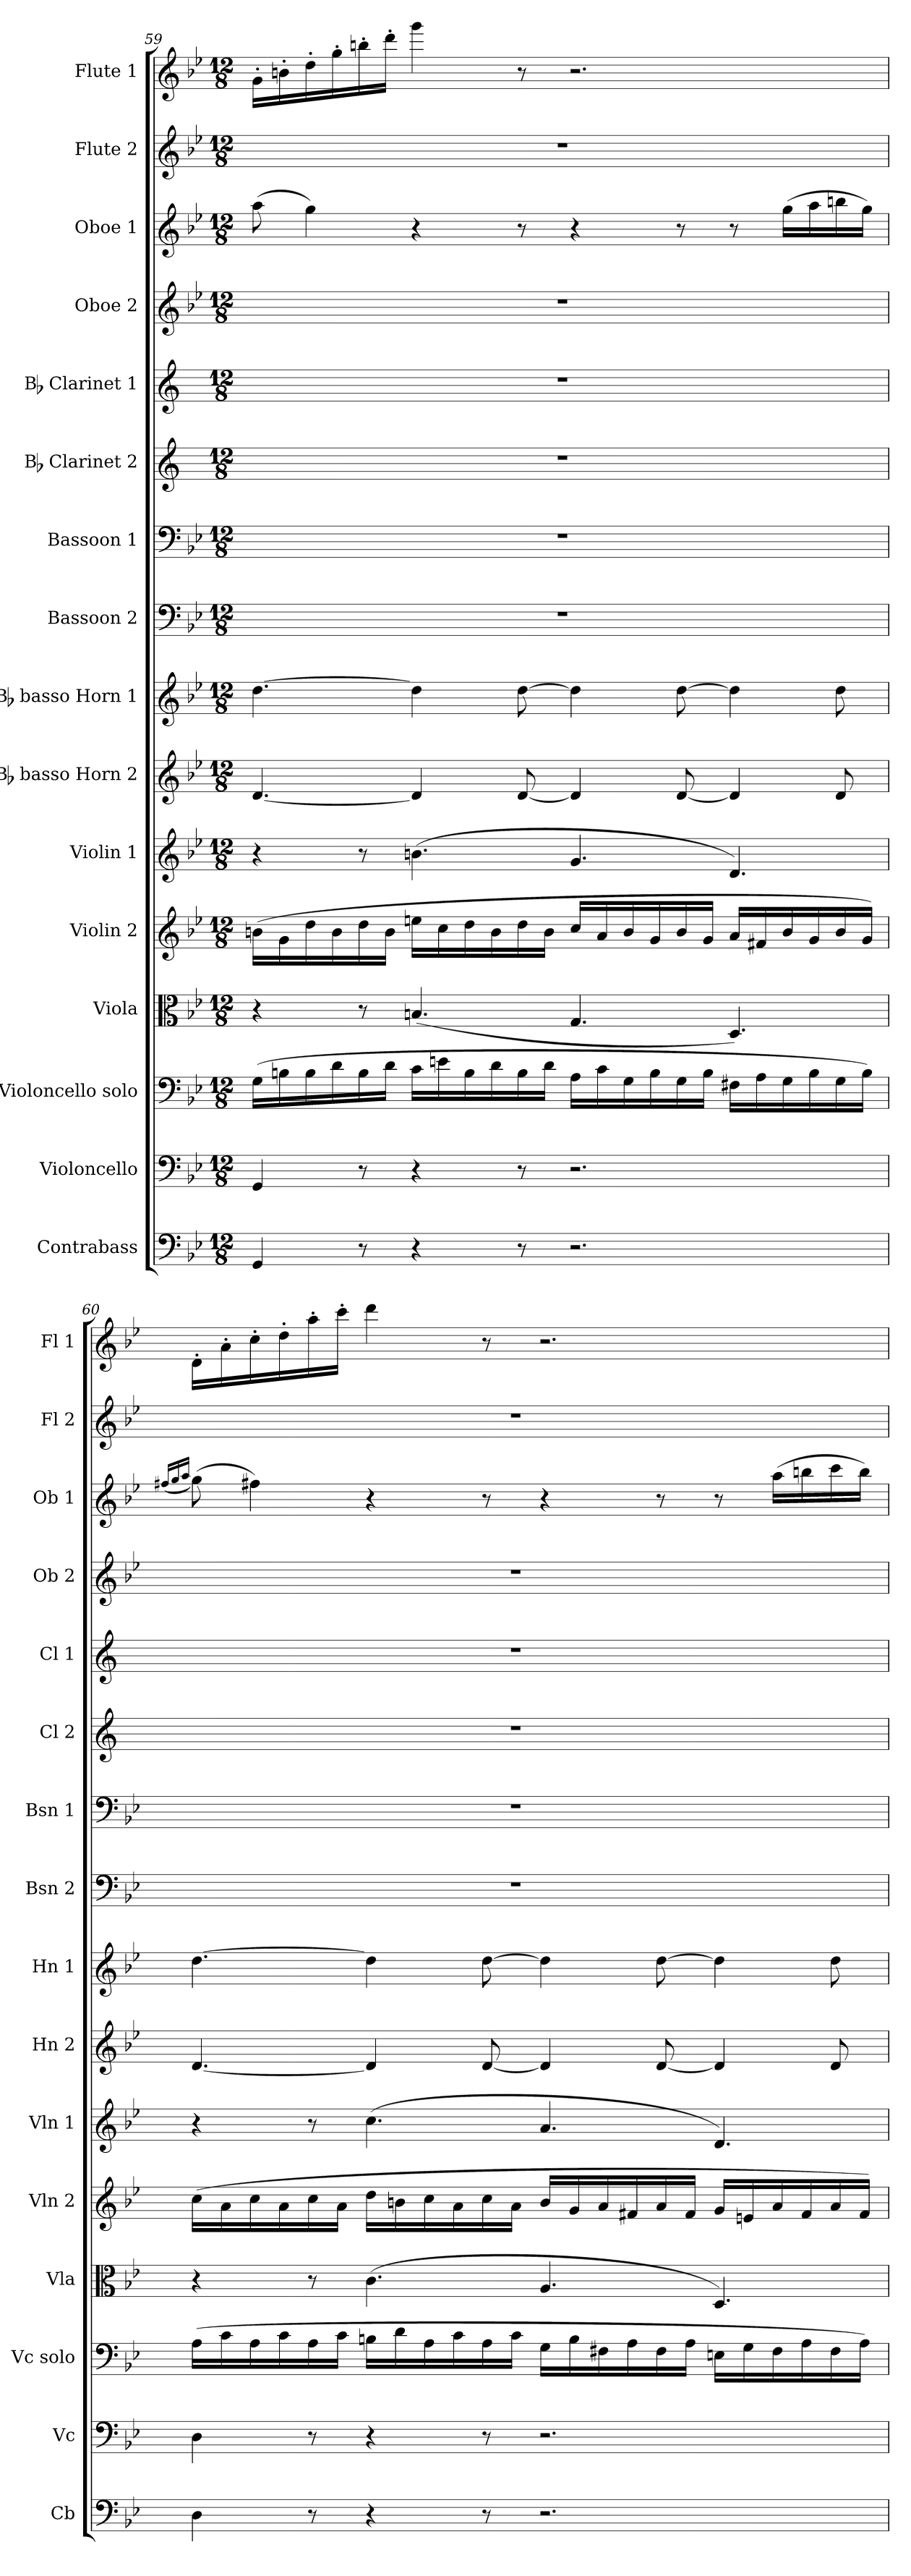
**kern	**kern	**kern	**kern	**kern	**kern	**kern	**kern	**kern	**kern	**kern	**kern	**kern	**kern	**kern	**kern
*part16	*part15	*part14	*part13	*part12	*part11	*part10	*part9	*part8	*part7	*part6	*part5	*part4	*part3	*part2	*part1
*staff16	*staff15	*staff14	*staff13	*staff12	*staff11	*staff10	*staff9	*staff8	*staff7	*staff6	*staff5	*staff4	*staff3	*staff2	*staff1
*I"Contrabass	*I"Violoncello	*I"Violoncello solo	*I"Viola	*I"Violin 2	*I"Violin 1	*I"Bb basso Horn 2	*I"Bb basso Horn 1	*I"Bassoon 2	*I"Bassoon 1	*I"Bb Clarinet 2	*I"Bb Clarinet 1	*I"Oboe 2	*I"Oboe 1	*I"Flute 2	*I"Flute 1
*I'Cb	*I'Vc	*I'Vc solo	*I'Vla	*I'Vln 2	*I'Vln 1	*I'Hn 2	*I'Hn 1	*I'Bsn 2	*I'Bsn 1	*I'Cl 2	*I'Cl 1	*I'Ob 2	*I'Ob 1	*I'Fl 2	*I'Fl 1
*clefF4	*clefF4	*clefF4	*clefC3	*clefG2	*clefG2	*clefG2	*clefG2	*clefF4	*clefF4	*clefG2	*clefG2	*clefG2	*clefG2	*clefG2	*clefG2
*ITrd7c12	*	*	*	*	*	*ITrd8c14	*ITrd8c14	*	*	*ITrd1c2	*ITrd1c2	*	*	*	*
*k[b-e-]	*k[b-e-]	*k[b-e-]	*k[b-e-]	*k[b-e-]	*k[b-e-]	*k[b-e-]	*k[b-e-]	*k[b-e-]	*k[b-e-]	*k[b-e-]	*k[b-e-]	*k[b-e-]	*k[b-e-]	*k[b-e-]	*k[b-e-]
*M12/8	*M12/8	*M12/8	*M12/8	*M12/8	*M12/8	*M12/8	*M12/8	*M12/8	*M12/8	*M12/8	*M12/8	*M12/8	*M12/8	*M12/8	*M12/8
=59	=59	=59	=59	=59	=59	=59	=59	=59	=59	=59	=59	=59	=59	=59	=59
4GGG/	4GG/	(16G\LL	4r	(16bn\LL	4r	[4.D/	[4.d\	1.r	1.r	1.r	1.r	1.r	(8aa\	1.r	16g'\LL
.	.	16Bn\	.	16g\	.	.	.	.	.	.	.	.	.	.	16bn'\
.	.	16B\	.	16dd\	.	.	.	.	.	.	.	.	4gg\)	.	16dd'\
.	.	16d\	.	16b\	.	.	.	.	.	.	.	.	.	.	16gg'\
8r	8r	16B\	8r	16dd\	8r	.	.	.	.	.	.	.	.	.	16bbn'\
.	.	16d\JJ	.	16b\JJ	.	.	.	.	.	.	.	.	.	.	16ddd'\JJ
4r	4r	16c\LL	(4.Bn/	16een\LL	(4.bn\	4D/]	4d\]	.	.	.	.	.	4r	.	4ggg\
.	.	16en\	.	16cc\	.	.	.	.	.	.	.	.	.	.	.
.	.	16B\	.	16dd\	.	.	.	.	.	.	.	.	.	.	.
.	.	16d\	.	16b\	.	.	.	.	.	.	.	.	.	.	.
8r	8r	16B\	.	16dd\	.	[8D/	[8d\	.	.	.	.	.	8r	.	8r
.	.	16d\JJ	.	16b\JJ	.	.	.	.	.	.	.	.	.	.	.
2.r	2.r	16A\LL	4.G/	16cc/LL	4.g/	4D/]	4d\]	.	.	.	.	.	4r	.	2.r
.	.	16c\	.	16a/	.	.	.	.	.	.	.	.	.	.	.
.	.	16G\	.	16b/	.	.	.	.	.	.	.	.	.	.	.
.	.	16B\	.	16g/	.	.	.	.	.	.	.	.	.	.	.
.	.	16G\	.	16b/	.	[8D/	[8d\	.	.	.	.	.	8r	.	.
.	.	16B\JJ	.	16g/JJ	.	.	.	.	.	.	.	.	.	.	.
.	.	16F#X\LL	4.D/)	16a/LL	4.d/)	4D/]	4d\]	.	.	.	.	.	8r	.	.
.	.	16A\	.	16f#X/	.	.	.	.	.	.	.	.	.	.	.
.	.	16G\	.	16b/	.	.	.	.	.	.	.	.	(16gg\LL	.	.
.	.	16B\	.	16g/	.	.	.	.	.	.	.	.	16aa\	.	.
.	.	16G\	.	16b/	.	8D/	8d\	.	.	.	.	.	16bbn\	.	.
.	.	16B\JJ)	.	16g/JJ)	.	.	.	.	.	.	.	.	16gg\JJ)	.	.
!!LO:PB:g=z
=60	=60	=60	=60	=60	=60	=60	=60	=60	=60	=60	=60	=60	=60	=60	=60
.	.	.	.	.	.	.	.	.	.	.	.	.	(16qff#X/LL	.	.
.	.	.	.	.	.	.	.	.	.	.	.	.	16qgg/	.	.
.	.	.	.	.	.	.	.	.	.	.	.	.	16qaa/JJ	.	.
4DD\	4D\	(16A\LL	4r	(16cc\LL	4r	[4.D/	[4.d\	1.r	1.r	1.r	1.r	1.r	(8gg\)	1.r	16d'\LL
.	.	16c\	.	16a\	.	.	.	.	.	.	.	.	.	.	16a'\
.	.	16A\	.	16cc\	.	.	.	.	.	.	.	.	4ff#\)	.	16cc'\
.	.	16c\	.	16a\	.	.	.	.	.	.	.	.	.	.	16dd'\
8r	8r	16A\	8r	16cc\	8r	.	.	.	.	.	.	.	.	.	16aa'\
.	.	16c\JJ	.	16a\JJ	.	.	.	.	.	.	.	.	.	.	16ccc'\JJ
4r	4r	16Bn\LL	(4.c\	16dd\LL	(4.cc\	4D/]	4d\]	.	.	.	.	.	4r	.	4ddd\
.	.	16d\	.	16bn\	.	.	.	.	.	.	.	.	.	.	.
.	.	16A\	.	16cc\	.	.	.	.	.	.	.	.	.	.	.
.	.	16c\	.	16a\	.	.	.	.	.	.	.	.	.	.	.
8r	8r	16A\	.	16cc\	.	[8D/	[8d\	.	.	.	.	.	8r	.	8r
.	.	16c\JJ	.	16a\JJ	.	.	.	.	.	.	.	.	.	.	.
2.r	2.r	16G\LL	4.A/	16b/LL	4.a/	4D/]	4d\]	.	.	.	.	.	4r	.	2.r
.	.	16B\	.	16g/	.	.	.	.	.	.	.	.	.	.	.
.	.	16F#X\	.	16a/	.	.	.	.	.	.	.	.	.	.	.
.	.	16A\	.	16f#X/	.	.	.	.	.	.	.	.	.	.	.
.	.	16F#\	.	16a/	.	[8D/	[8d\	.	.	.	.	.	8r	.	.
.	.	16A\JJ	.	16f#/JJ	.	.	.	.	.	.	.	.	.	.	.
.	.	16En\LL	4.D/)	16g/LL	4.d/)	4D/]	4d\]	.	.	.	.	.	8r	.	.
.	.	16G\	.	16en/	.	.	.	.	.	.	.	.	.	.	.
.	.	16F#\	.	16a/	.	.	.	.	.	.	.	.	(16aa\LL	.	.
.	.	16A\	.	16f#/	.	.	.	.	.	.	.	.	16bbn\	.	.
.	.	16F#\	.	16a/	.	8D/	8d\	.	.	.	.	.	16ccc\	.	.
.	.	16A\JJ)	.	16f#/JJ)	.	.	.	.	.	.	.	.	16bb\JJ)	.	.
=	=	=	=	=	=	=	=	=	=	=	=	=	=	=	=
*-	*-	*-	*-	*-	*-	*-	*-	*-	*-	*-	*-	*-	*-	*-	*-
